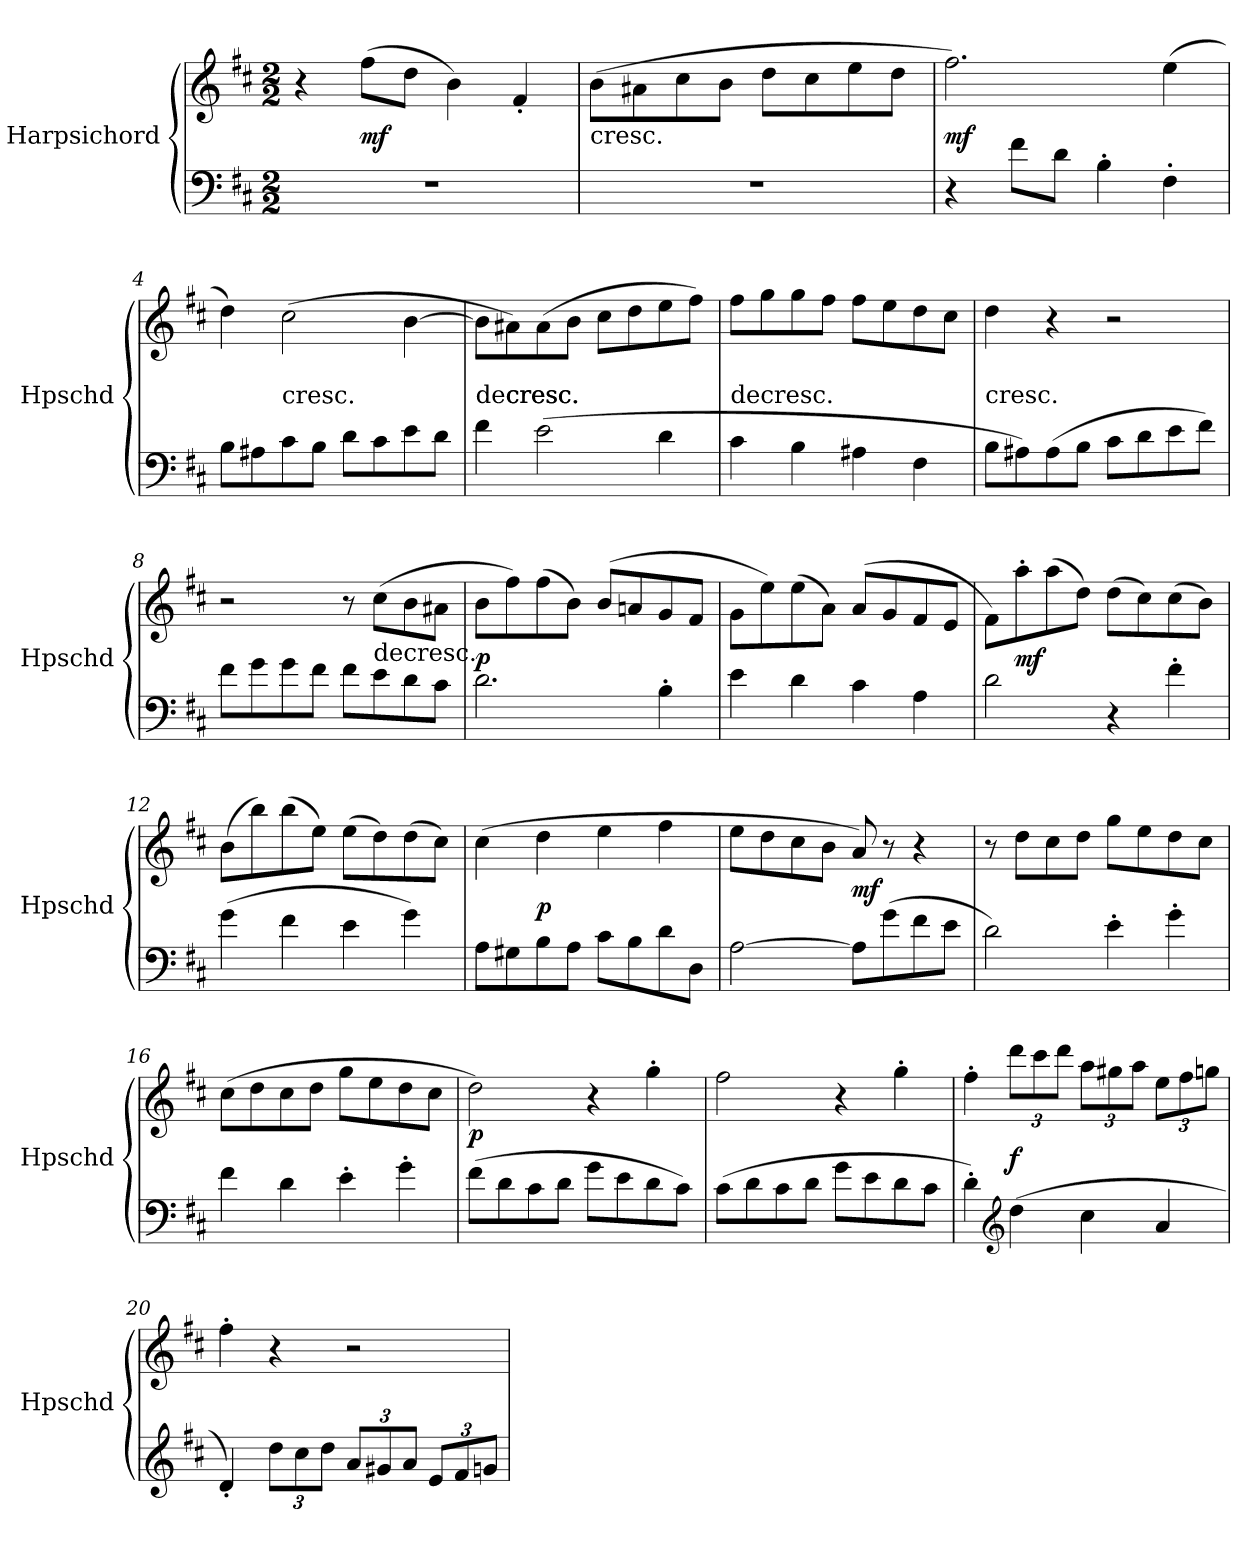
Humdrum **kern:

**kern	**kern	**dynam
*part1	*part1	*part1
*staff2	*staff1	*staff1/2
*I"Harpsichord	*	*
*I'Hpschd	*	*
*clefF4	*clefG2	*
*k[f#c#]	*k[f#c#]	*
*b:	*b:	*
*M2/2	*M2/2	*
*MM208	*MM208	*
=1	=1	=1
1r	4r	.
.	(8ff#\L	mf
.	8dd\J	.
.	4b\)	.
.	4f#'/	.
=2	=2	=2
!	!LO:TX:c:t=cresc.	!
1r	(8b\L	.
.	8a#X\	.
.	8cc#\	.
.	8b\J	.
.	8dd\L	.
.	8cc#\	.
.	8ee\	.
.	8dd\J	.
=3	=3	=3
4r	2.ff#\)	mf
8f#\L	.	.
8d\J	.	.
4B'\	.	.
4F#'\	(4ee\	.
=4	=4	=4
8B\L	4dd\)	.
8A#X\	.	.
!	!LO:TX:c:t=cresc.	!
8c#\	(2cc#\	.
8B\J	.	.
8d\L	.	.
8c#\	.	.
8e\	[4b\	.
8d\J	.	.
=5	=5	=5
!	!LO:TX:c:t=decresc.	!
4f#\	8b\L]	.
!	!LO:TX:c:t=cresc.	!
.	8a#X\)	.
(2e\	(8a#\	.
.	8b\J	.
.	8cc#\L	.
.	8dd\	.
4d\	8ee\	.
.	8ff#\J)	.
=6	=6	=6
!	!LO:TX:c:t=decresc.	!
4c#\	8ff#\L	.
.	8gg\	.
4B\	8gg\	.
.	8ff#\J	.
4A#X\	8ff#\L	.
.	8ee\	.
4F#\	8dd\	.
.	8cc#\J	.
=7	=7	=7
!	!LO:TX:c:t=cresc.	!
8B\L	4dd\	.
8A#X\)	.	.
(8A#\	4r	.
8B\J	.	.
8c#\L	2r	.
8d\	.	.
8e\	.	.
8f#\J)	.	.
=8	=8	=8
8f#\L	2r	.
8g\	.	.
8g\	.	.
8f#\J	.	.
8f#\L	8r	.
!	!LO:TX:c:t=decresc.	!
8e\	(8cc#\L	.
8d\	8b\	.
8c#\J	8a#X\J	.
=9	=9	=9
2.d\	8b\L	p
.	8ff#\)	.
.	(8ff#\	.
.	8b\J)	.
.	(8b/L	.
.	8an/	.
4B'\	8g/	.
.	8f#/J	.
=10	=10	=10
4e\	8g\L	.
.	8ee\)	.
4d\	(8ee\	.
.	8a\J)	.
4c#\	(8a/L	.
.	8g/	.
4A\	8f#/	.
.	8e/J	.
=11	=11	=11
2d\	8f#\L)	.
.	8aa'\	mf
.	(8aa\	.
.	8dd\J)	.
4r	(8dd\L	.
.	8cc#\)	.
4f#'\	(8cc#\	.
.	8b\J)	.
=12	=12	=12
(4g\	(8b\L	.
.	8bb\)	.
4f#\	(8bb\	.
.	8ee\J)	.
4e\	(8ee\L	.
.	8dd\)	.
4g\)	(8dd\	.
.	8cc#\J)	.
=13	=13	=13
8A\L	(4cc#\	.
8G#X\	.	.
8B\	4dd\	p
8A\J	.	.
8c#\L	4ee\	.
8B\	.	.
8d\	4ff#\	.
8D\J	.	.
=14	=14	=14
[2A\	8ee\L	.
.	8dd\	.
.	8cc#\	.
.	8b\J	.
8A\L]	8a/)	mf
(8g\	8r	.
8f#\	4r	.
8e\J	.	.
=15	=15	=15
2d\)	8r	.
.	8dd\L	.
.	8cc#\	.
.	8dd\J	.
4e'\	8gg\L	.
.	8ee\	.
4g'\	8dd\	.
.	8cc#\J	.
=16	=16	=16
4f#\	(8cc#\L	.
.	8dd\	.
4d\	8cc#\	.
.	8dd\J	.
4e'\	8gg\L	.
.	8ee\	.
4g'\	8dd\	.
.	8cc#\J	.
=17	=17	=17
(8f#\L	2dd\)	p
8d\	.	.
8c#\	.	.
8d\J	.	.
8g\L	4r	.
8e\	.	.
8d\	4gg'\	.
8c#\J)	.	.
=18	=18	=18
(8c#\L	2ff#\	.
8d\	.	.
8c#\	.	.
8d\J	.	.
8g\L	4r	.
8e\	.	.
8d\	4gg'\	.
8c#\J	.	.
=19	=19	=19
4d'\)	4ff#'\	.
*clefG2	*	*
(4dd\	12ddd\L	f
.	12ccc#\	.
.	12ddd\J	.
4cc#\	12aa\L	.
.	12gg#X\	.
.	12aa\J	.
4a/	12ee\L	.
.	12ff#\	.
.	12ggn\J	.
=20	=20	=20
4d'/)	4ff#'\	.
12dd\L	4r	.
12cc#\	.	.
12dd\J	.	.
12a/L	2r	.
12g#X/	.	.
12a/J	.	.
12e/L	.	.
12f#/	.	.
12gn/J	.	.
=	=	=
*-	*-	*-
